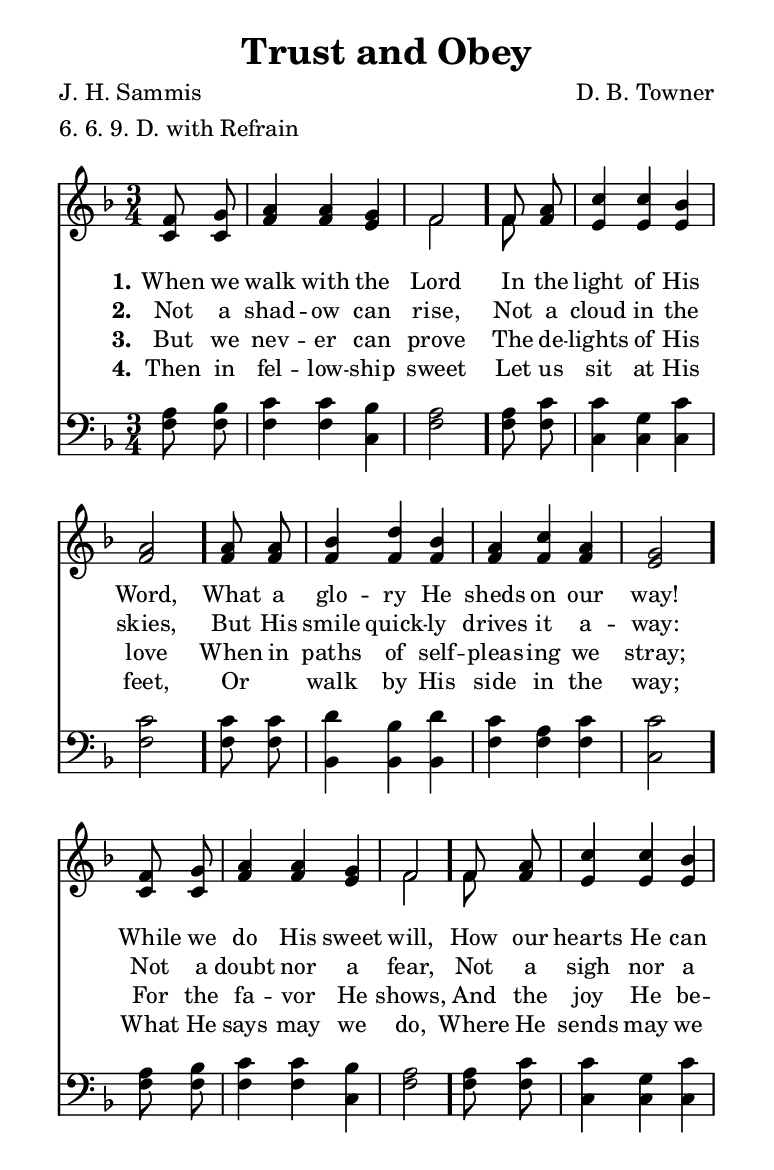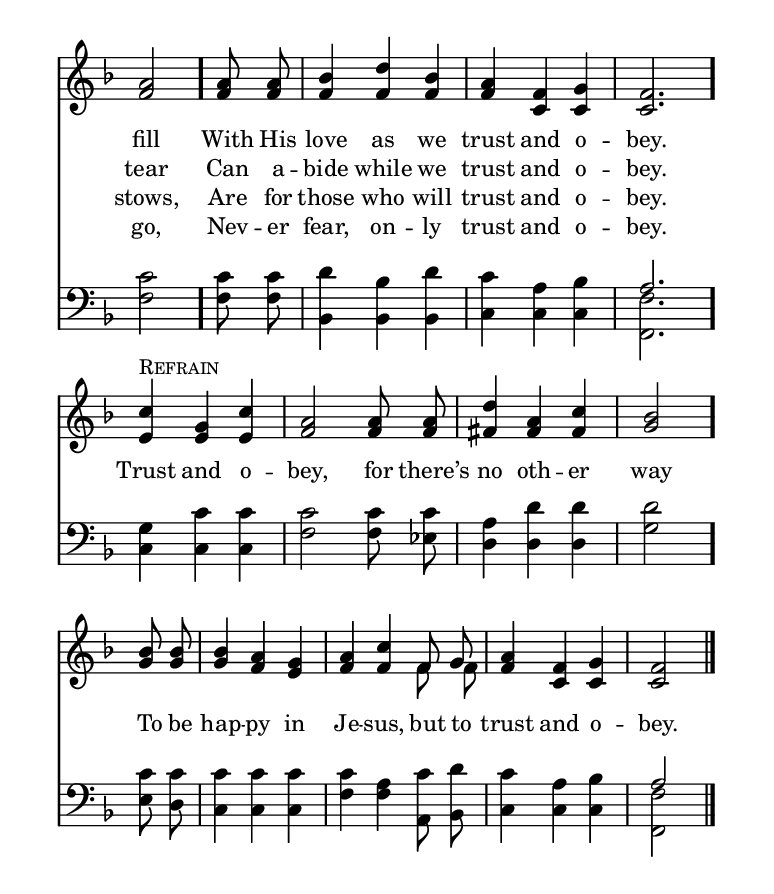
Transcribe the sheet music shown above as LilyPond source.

\include "common/global.ily"
\paper {
  \include "common/paper.ily"
  system-count = #(cond (is-eogsized 5) (#t #f))
}

\header{
  hymnnumber = "201"
  title = "Trust and Obey"
  tunename = ""
  meter = "6. 6. 9. D. with Refrain"
  poet = "J. H. Sammis"
  composer = "D. B. Towner"
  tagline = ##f
}

global = {
  \include "common/overrides.ily"
  \override Staff.TimeSignature.style = #'numbered
  \time 3/4
  \override Score.MetronomeMark.transparent = ##t % hide all fermata changes too
  \tempo 4=90
  \key f \major
  \partial 4
  \autoBeamOff
}

patternA = { c8 c | c4 c c | c2 }

notesSoprano = {
\global
\relative c' {

  \changePitch \patternA { f g | a a g | f }
  \changePitch \patternA { f a | c c bes | a } \eogbreak
  a8 a8 | bes4 d bes | a c a | g2
  \changePitch \patternA { f g | a a g | f } \eogbreak
  \changePitch \patternA { f a | c c bes | a }
  a8 a8 | bes4 d bes | a f g | f2. \eogbreak

  << s^\markup { \small \caps "Refrain" }
  { c'4 g c | a2 } >>
  \changePitch \patternA { a a | d a c | bes } \eogbreak
  bes8 bes | bes4 a g | a c
  \changePitch \patternA { f,8 g | a4 f g | f2 }

  \bar "|."

}
}

notesAlto = {
\global
\relative e' {

  \changePitch \patternA { c c | f f e | f }
  \changePitch \patternA { f f | e e e | f }
  f8 f | f4 f f | f f f | e2
  \changePitch \patternA { c c | f f e | f }
  \changePitch \patternA { f f | e e e | f }
  f8 f | f4 f f | f c c | c2.

  e4 e e | f2
  \changePitch \patternA { f8 f | fis4 fis fis | g }
  g8 g | g4 f e | f f
  \changePitch \patternA { f f | f c c | c }

}
}

notesTenor = {
\global
\relative a {

  \changePitch \patternA { a bes | c c bes | a }
  \changePitch \patternA { a c | c g c | c }
  c8 c d4 bes d | c a c | c2
  \changePitch \patternA { a bes | c c bes | a }
  \changePitch \patternA { a c | c g c | c }
  c8 c | d4 bes d | c a bes | a2.

  g4 c c | c2
  \changePitch \patternA { c c | a d d | d }
  c8 c | c4 c c | c a
  \changePitch \patternA { c d | c a bes | a }

}
}

notesBass = {
\global
\relative f {

  \changePitch \patternA { f f | f f c | f }
  \changePitch \patternA { f f | c c c | f }
  f8 f | bes,4 bes bes | f' f f | c2
  \changePitch \patternA { f f | f f c | f }
  \changePitch \patternA { f f | c c c | f }
  f8 f | bes,4 bes bes | c c c | << f2. f, >>

  c'4 c c | f2
  \changePitch \patternA { f ees | d d d | g }
  e8 d | c4 c c | f4 f
  a,8 bes | c4 c c | << f2 f, >>

}
}

Refrain = \lyricmode {

Trust and o -- bey, for there’s no oth -- er way \bar "."
To be hap -- py in Je -- sus, but to trust and o -- bey. \bar "."

}

wordsA = \lyricmode {
\set stanza = "1."

When we walk with the Lord \bar "."
In the light of His Word, \bar "."
What a glo -- ry He sheds on our way! \bar "."
While we do His sweet will, \bar "."
How our hearts He can fill \bar "."
With His love as we trust and o -- bey. \bar "."

}

wordsB = \lyricmode {
\set stanza = "2."

Not a shad -- ow can rise,
Not a cloud in the skies,
But His smile quick -- ly drives it a -- way:
Not a doubt nor a fear,
Not a sigh nor a tear
Can a -- bide while we trust and o -- bey.

\Refrain

}

wordsC = \lyricmode {
\set stanza = "3."

But we nev -- er can prove
The de -- lights of His love
When in paths of self -- pleas -- ing we stray;
For the fa -- vor He shows,
And the joy He be -- stows,
Are for those who will trust and o -- bey.

}

wordsD = \lyricmode {
\set stanza = "4."

Then in fel -- low -- ship sweet
Let us sit at His feet,
Or _ walk by His side in the way;
What He says may we do,
Where He sends may we go,
Nev -- er fear, on -- ly trust and o -- bey.

}

\score {
  \context ChoirStaff <<
    \context Staff = upper <<
      \set Staff.autoBeaming = ##f
      \set ChoirStaff.systemStartDelimiter = #'SystemStartBar
      \set ChoirStaff.printPartCombineTexts = ##f
      \partcombine #'(2 . 11) \notesSoprano \notesAlto
      \context NullVoice = sopranos { \voiceOne << \notesSoprano >> }
      \context Lyrics = one   \lyricsto sopranos \wordsA
      \context Lyrics = two   \lyricsto sopranos \wordsB
      \context Lyrics = three \lyricsto sopranos \wordsC
      \context Lyrics = four  \lyricsto sopranos \wordsD
    >>
    \context Staff = men <<
      \set Staff.autoBeaming = ##f
      \clef bass
      \set ChoirStaff.printPartCombineTexts = ##f
      \partcombine #'(2 . 11) \notesTenor \notesBass
    >>
  >>
  \layout {
    \include "common/layout.ily"
  }
  \midi{
    \include "common/midi.ily"
  }
}

\version "2.19.49"  % necessary for upgrading to future LilyPond versions.

% vi:set et ts=2 sw=2 ai nocindent syntax=lilypond:
